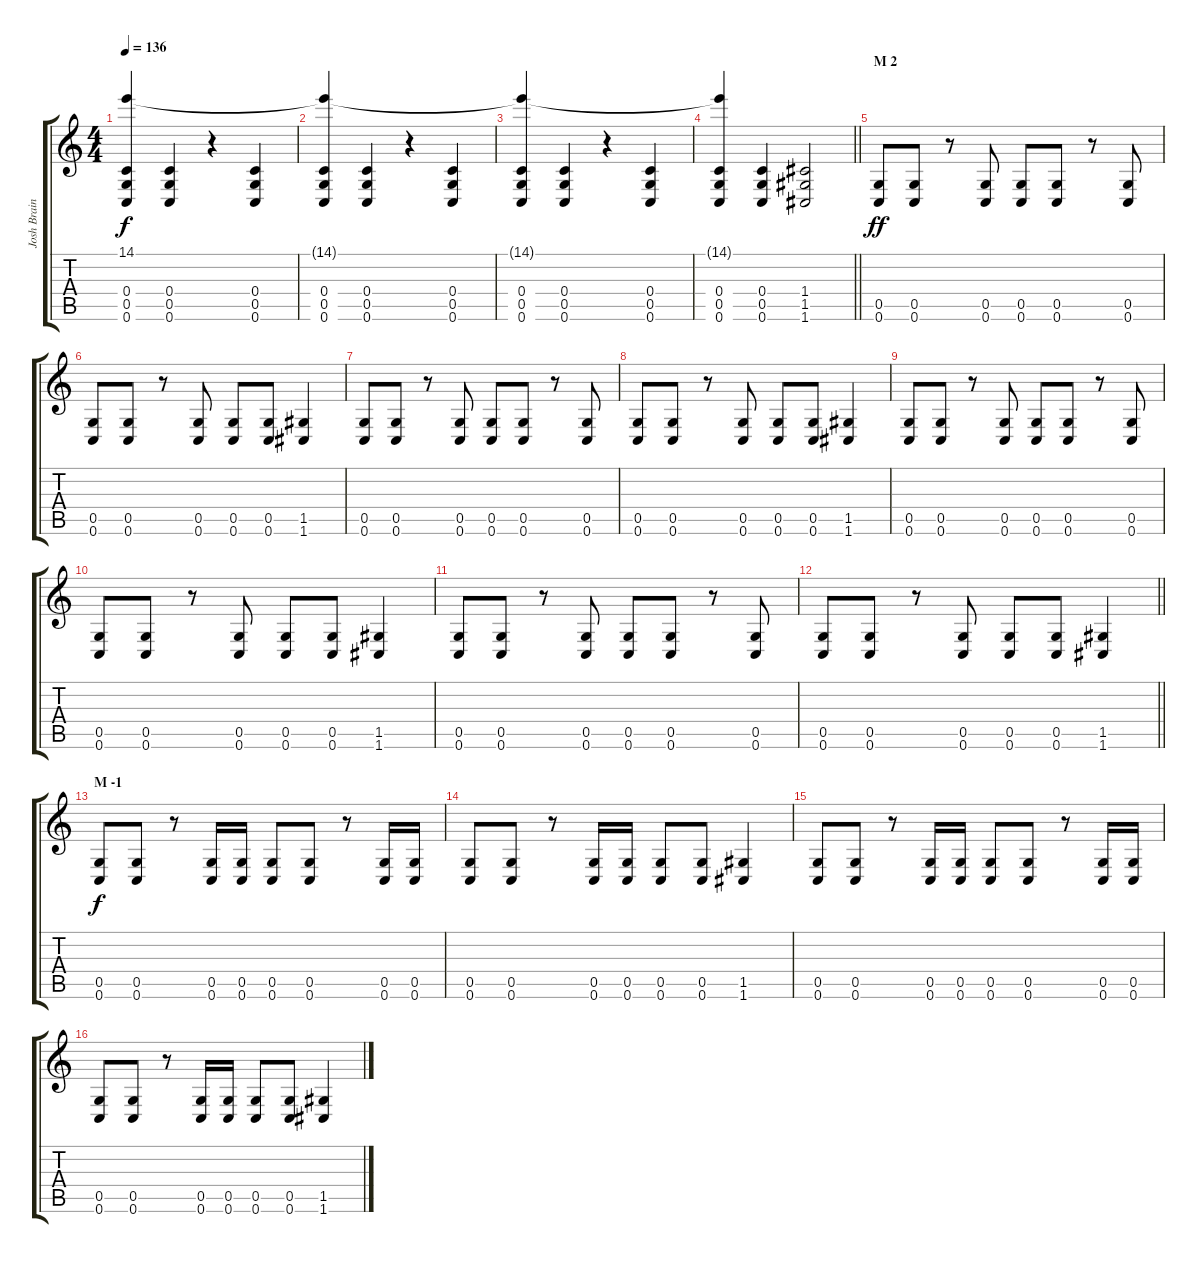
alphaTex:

\track ("Josh Brainard" "Josh Brain") {instrument distortionguitar}
\staff {score tabs}
\tuning (D4 A3 F3 C3 G2 C2) {hide}
\ts (4 4)
\tempo 136
\clef g2
\ks c
(14.1{t} 0.4 0.5 0.6).4{dy f} (0.4 0.5 0.6).4 r.4 (0.4 0.5 0.6).4 |
(14.1{t} 0.4 0.5 0.6).4 (0.4 0.5 0.6).4 r.4 (0.4 0.5 0.6).4 |
(14.1{t} 0.4 0.5 0.6).4 (0.4 0.5 0.6).4 r.4 (0.4 0.5 0.6).4 |
\barLineRight lightlight
(14.1{t} 0.4 0.5 0.6).4 (0.4 0.5 0.6).4 (1.4 1.5 1.6).2 |
\section ("" "M 2")
(0.5 0.6).8{dy ff volume 13 instrument distortionguitar} (0.5 0.6).8 r.8 (0.5 0.6).8 (0.5 0.6).8 (0.5 0.6).8 r.8 (0.5 0.6).8 |
(0.5 0.6).8 (0.5 0.6).8 r.8 (0.5 0.6).8 (0.5 0.6).8 (0.5 0.6).8 (1.5 1.6).4 |
(0.5 0.6).8 (0.5 0.6).8 r.8 (0.5 0.6).8 (0.5 0.6).8 (0.5 0.6).8 r.8 (0.5 0.6).8 |
(0.5 0.6).8 (0.5 0.6).8 r.8 (0.5 0.6).8 (0.5 0.6).8 (0.5 0.6).8 (1.5 1.6).4 |
(0.5 0.6).8 (0.5 0.6).8 r.8 (0.5 0.6).8 (0.5 0.6).8 (0.5 0.6).8 r.8 (0.5 0.6).8 |
(0.5 0.6).8 (0.5 0.6).8 r.8 (0.5 0.6).8 (0.5 0.6).8 (0.5 0.6).8 (1.5 1.6).4 |
(0.5 0.6).8 (0.5 0.6).8 r.8 (0.5 0.6).8 (0.5 0.6).8 (0.5 0.6).8 r.8 (0.5 0.6).8 |
\barLineRight lightlight
(0.5 0.6).8 (0.5 0.6).8 r.8 (0.5 0.6).8 (0.5 0.6).8 (0.5 0.6).8 (1.5 1.6).4 |
\section ("" "M -1")
(0.5 0.6).8{dy f} (0.5 0.6).8 r.8 (0.5 0.6).16 (0.5 0.6).16 (0.5 0.6).8 (0.5 0.6).8 r.8 (0.5 0.6).16 (0.5 0.6).16 |
(0.5 0.6).8 (0.5 0.6).8 r.8 (0.5 0.6).16 (0.5 0.6).16 (0.5 0.6).8 (0.5 0.6).8 (1.5 1.6).4 |
(0.5 0.6).8 (0.5 0.6).8 r.8 (0.5 0.6).16 (0.5 0.6).16 (0.5 0.6).8 (0.5 0.6).8 r.8 (0.5 0.6).16 (0.5 0.6).16 |
(0.5 0.6).8 (0.5 0.6).8 r.8 (0.5 0.6).16 (0.5 0.6).16 (0.5 0.6).8 (0.5 0.6).8 (1.5 1.6).4
